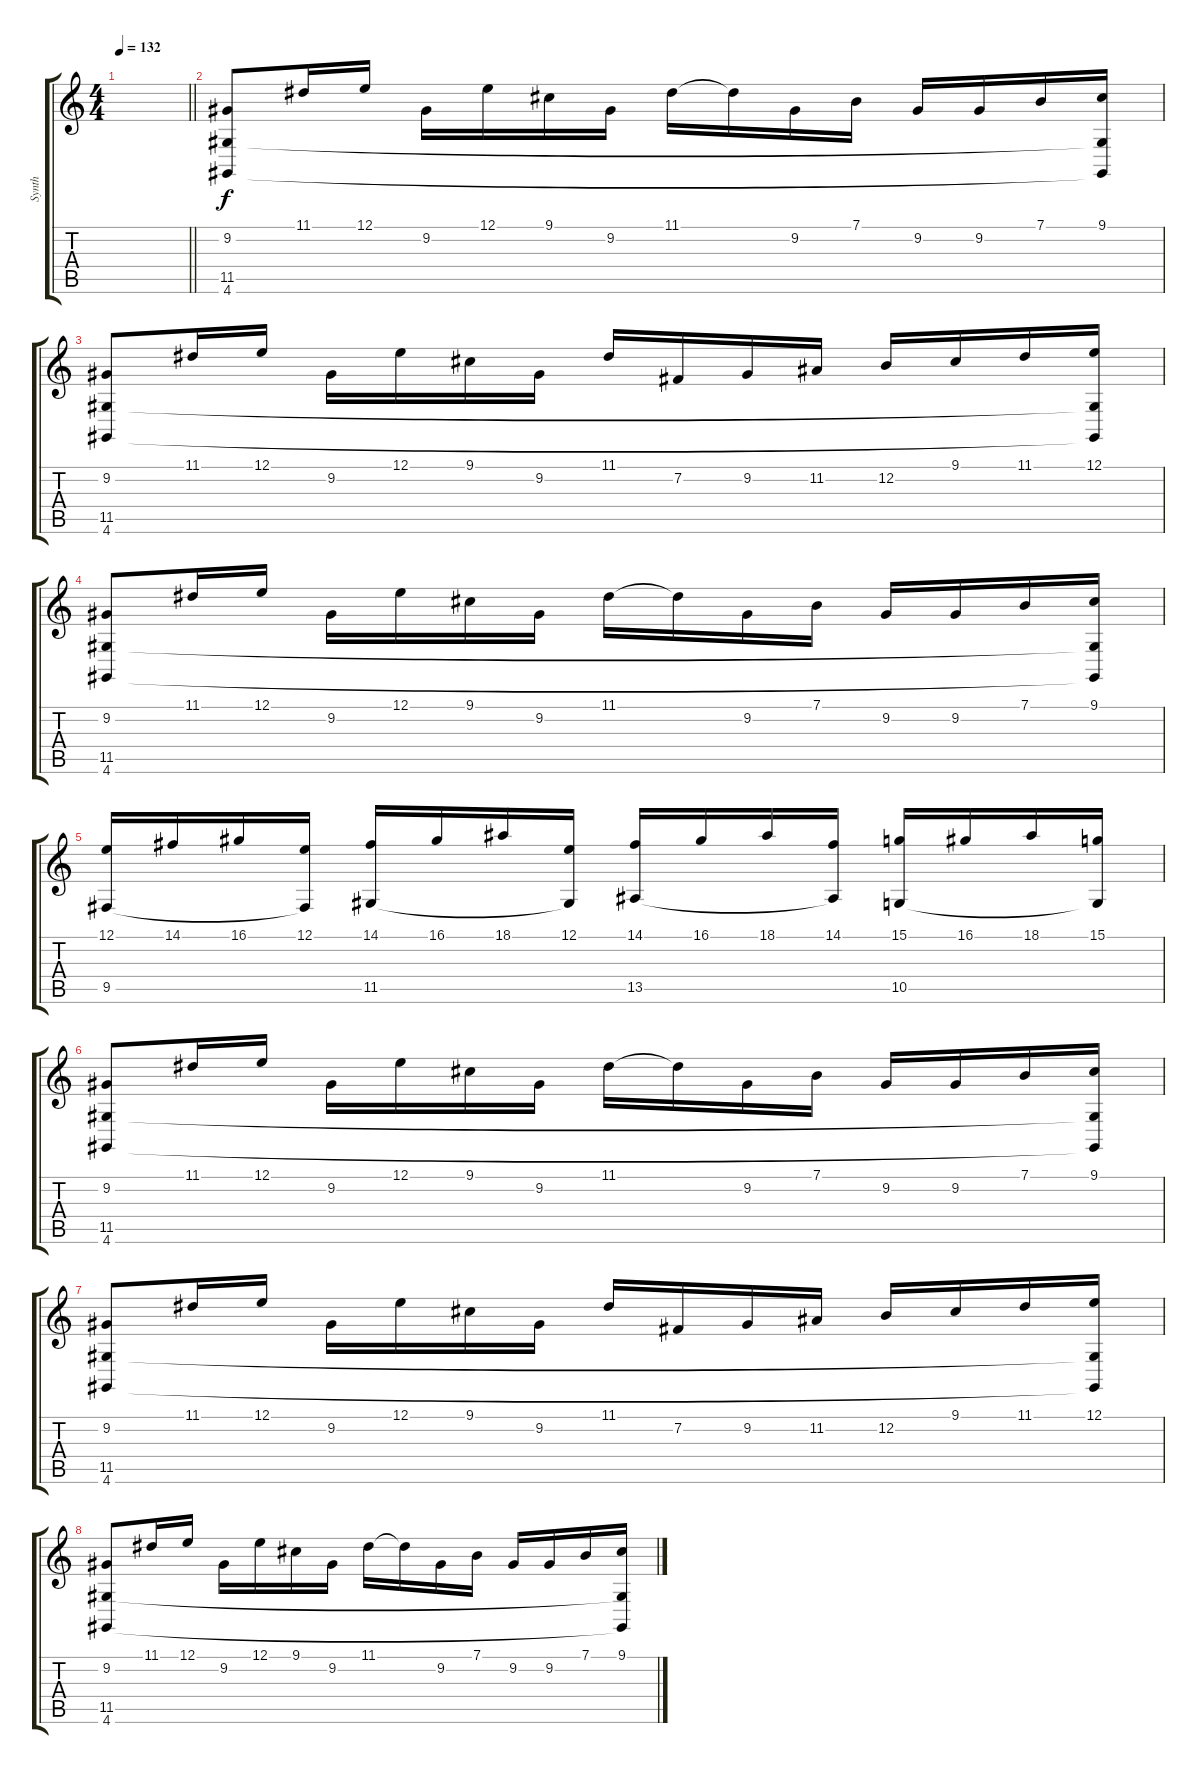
\track ("Synth" "Synth") {instrument stringensemble1}
\staff {score tabs}
\tuning (E4 B3 G3 D3 A2 E2) {hide}
\ts (4 4)
\tempo 132
\clef g2
\barLineRight lightlight
\ks c
|
\section ("" "")
(9.2 11.5 4.6).8 11.1.16 12.1.16 9.2.16 12.1.16 9.1.16 9.2.16 11.1.16 11.1{t}.16 9.2.16 7.1.16 9.2.16 9.2.16 7.1.16 (9.1 11.5{t} 4.6{t}).16 |
(9.2 11.5 4.6).8 11.1.16 12.1.16 9.2.16 12.1.16 9.1.16 9.2.16 11.1.16 7.2.16 9.2.16 11.2.16 12.2.16 9.1.16 11.1.16 (12.1 11.5{t} 4.6{t}).16 |
(9.2 11.5 4.6).8 11.1.16 12.1.16 9.2.16 12.1.16 9.1.16 9.2.16 11.1.16 11.1{t}.16 9.2.16 7.1.16 9.2.16 9.2.16 7.1.16 (9.1 11.5{t} 4.6{t}).16 |
(12.1 9.5).16 14.1.16 16.1.16 (12.1 9.5{t}).16 (14.1 11.5).16 16.1.16 18.1.16 (12.1 11.5{t}).16 (14.1 13.5).16 16.1.16 18.1.16 (14.1 13.5{t}).16 (15.1 10.5).16 16.1.16 18.1.16 (15.1 10.5{t}).16 |
(9.2 11.5 4.6).8 11.1.16 12.1.16 9.2.16 12.1.16 9.1.16 9.2.16 11.1.16 11.1{t}.16 9.2.16 7.1.16 9.2.16 9.2.16 7.1.16 (9.1 11.5{t} 4.6{t}).16 |
(9.2 11.5 4.6).8 11.1.16 12.1.16 9.2.16 12.1.16 9.1.16 9.2.16 11.1.16 7.2.16 9.2.16 11.2.16 12.2.16 9.1.16 11.1.16 (12.1 11.5{t} 4.6{t}).16 |
(9.2 11.5 4.6).8 11.1.16 12.1.16 9.2.16 12.1.16 9.1.16 9.2.16 11.1.16 11.1{t}.16 9.2.16 7.1.16 9.2.16 9.2.16 7.1.16 (9.1 11.5{t} 4.6{t}).16
